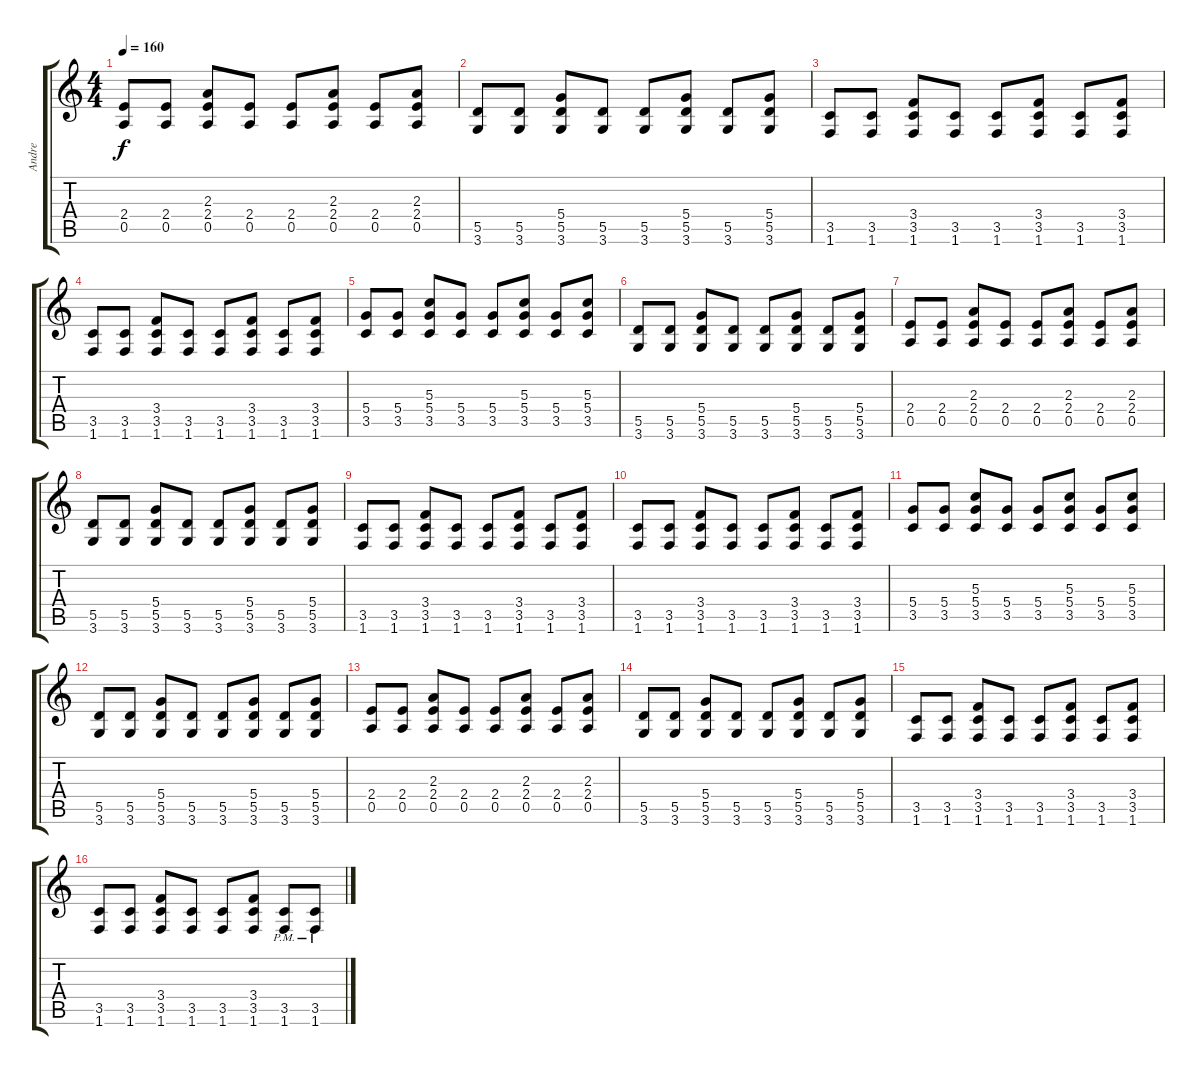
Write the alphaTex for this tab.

\track ("Andre" "Andre") {instrument distortionguitar}
\staff {score tabs}
\tuning (E4 B3 G3 D3 A2 E2) {hide}
\ts (4 4)
\tempo 160
\clef g2
\ks c
(2.4 0.5).8{dy f} (2.4 0.5).8 (2.3 2.4 0.5).8 (2.4 0.5).8 (2.4 0.5).8 (2.3 2.4 0.5).8 (2.4 0.5).8 (2.3 2.4 0.5).8 |
(5.5 3.6).8 (5.5 3.6).8 (5.4 5.5 3.6).8 (5.5 3.6).8 (5.5 3.6).8 (5.4 5.5 3.6).8 (5.5 3.6).8 (5.4 5.5 3.6).8 |
(3.5 1.6).8 (3.5 1.6).8 (3.4 3.5 1.6).8 (3.5 1.6).8 (3.5 1.6).8 (3.4 3.5 1.6).8 (3.5 1.6).8 (3.4 3.5 1.6).8 |
(3.5 1.6).8 (3.5 1.6).8 (3.4 3.5 1.6).8 (3.5 1.6).8 (3.5 1.6).8 (3.4 3.5 1.6).8 (3.5 1.6).8 (3.4 3.5 1.6).8 |
(5.4 3.5).8 (5.4 3.5).8 (5.3 5.4 3.5).8 (5.4 3.5).8 (5.4 3.5).8 (5.3 5.4 3.5).8 (5.4 3.5).8 (5.3 5.4 3.5).8 |
(5.5 3.6).8 (5.5 3.6).8 (5.4 5.5 3.6).8 (5.5 3.6).8 (5.5 3.6).8 (5.4 5.5 3.6).8 (5.5 3.6).8 (5.4 5.5 3.6).8 |
(2.4 0.5).8 (2.4 0.5).8 (2.3 2.4 0.5).8 (2.4 0.5).8 (2.4 0.5).8 (2.3 2.4 0.5).8 (2.4 0.5).8 (2.3 2.4 0.5).8 |
(5.5 3.6).8 (5.5 3.6).8 (5.4 5.5 3.6).8 (5.5 3.6).8 (5.5 3.6).8 (5.4 5.5 3.6).8 (5.5 3.6).8 (5.4 5.5 3.6).8 |
(3.5 1.6).8 (3.5 1.6).8 (3.4 3.5 1.6).8 (3.5 1.6).8 (3.5 1.6).8 (3.4 3.5 1.6).8 (3.5 1.6).8 (3.4 3.5 1.6).8 |
(3.5 1.6).8 (3.5 1.6).8 (3.4 3.5 1.6).8 (3.5 1.6).8 (3.5 1.6).8 (3.4 3.5 1.6).8 (3.5 1.6).8 (3.4 3.5 1.6).8 |
(5.4 3.5).8 (5.4 3.5).8 (5.3 5.4 3.5).8 (5.4 3.5).8 (5.4 3.5).8 (5.3 5.4 3.5).8 (5.4 3.5).8 (5.3 5.4 3.5).8 |
(5.5 3.6).8 (5.5 3.6).8 (5.4 5.5 3.6).8 (5.5 3.6).8 (5.5 3.6).8 (5.4 5.5 3.6).8 (5.5 3.6).8 (5.4 5.5 3.6).8 |
(2.4 0.5).8 (2.4 0.5).8 (2.3 2.4 0.5).8 (2.4 0.5).8 (2.4 0.5).8 (2.3 2.4 0.5).8 (2.4 0.5).8 (2.3 2.4 0.5).8 |
(5.5 3.6).8 (5.5 3.6).8 (5.4 5.5 3.6).8 (5.5 3.6).8 (5.5 3.6).8 (5.4 5.5 3.6).8 (5.5 3.6).8 (5.4 5.5 3.6).8 |
(3.5 1.6).8 (3.5 1.6).8 (3.4 3.5 1.6).8 (3.5 1.6).8 (3.5 1.6).8 (3.4 3.5 1.6).8 (3.5 1.6).8 (3.4 3.5 1.6).8 |
(3.5 1.6).8 (3.5 1.6).8 (3.4 3.5 1.6).8 (3.5 1.6).8 (3.5 1.6).8 (3.4 3.5 1.6).8 (3.5{pm} 1.6{pm}).8 (3.5{pm} 1.6{pm}).8
